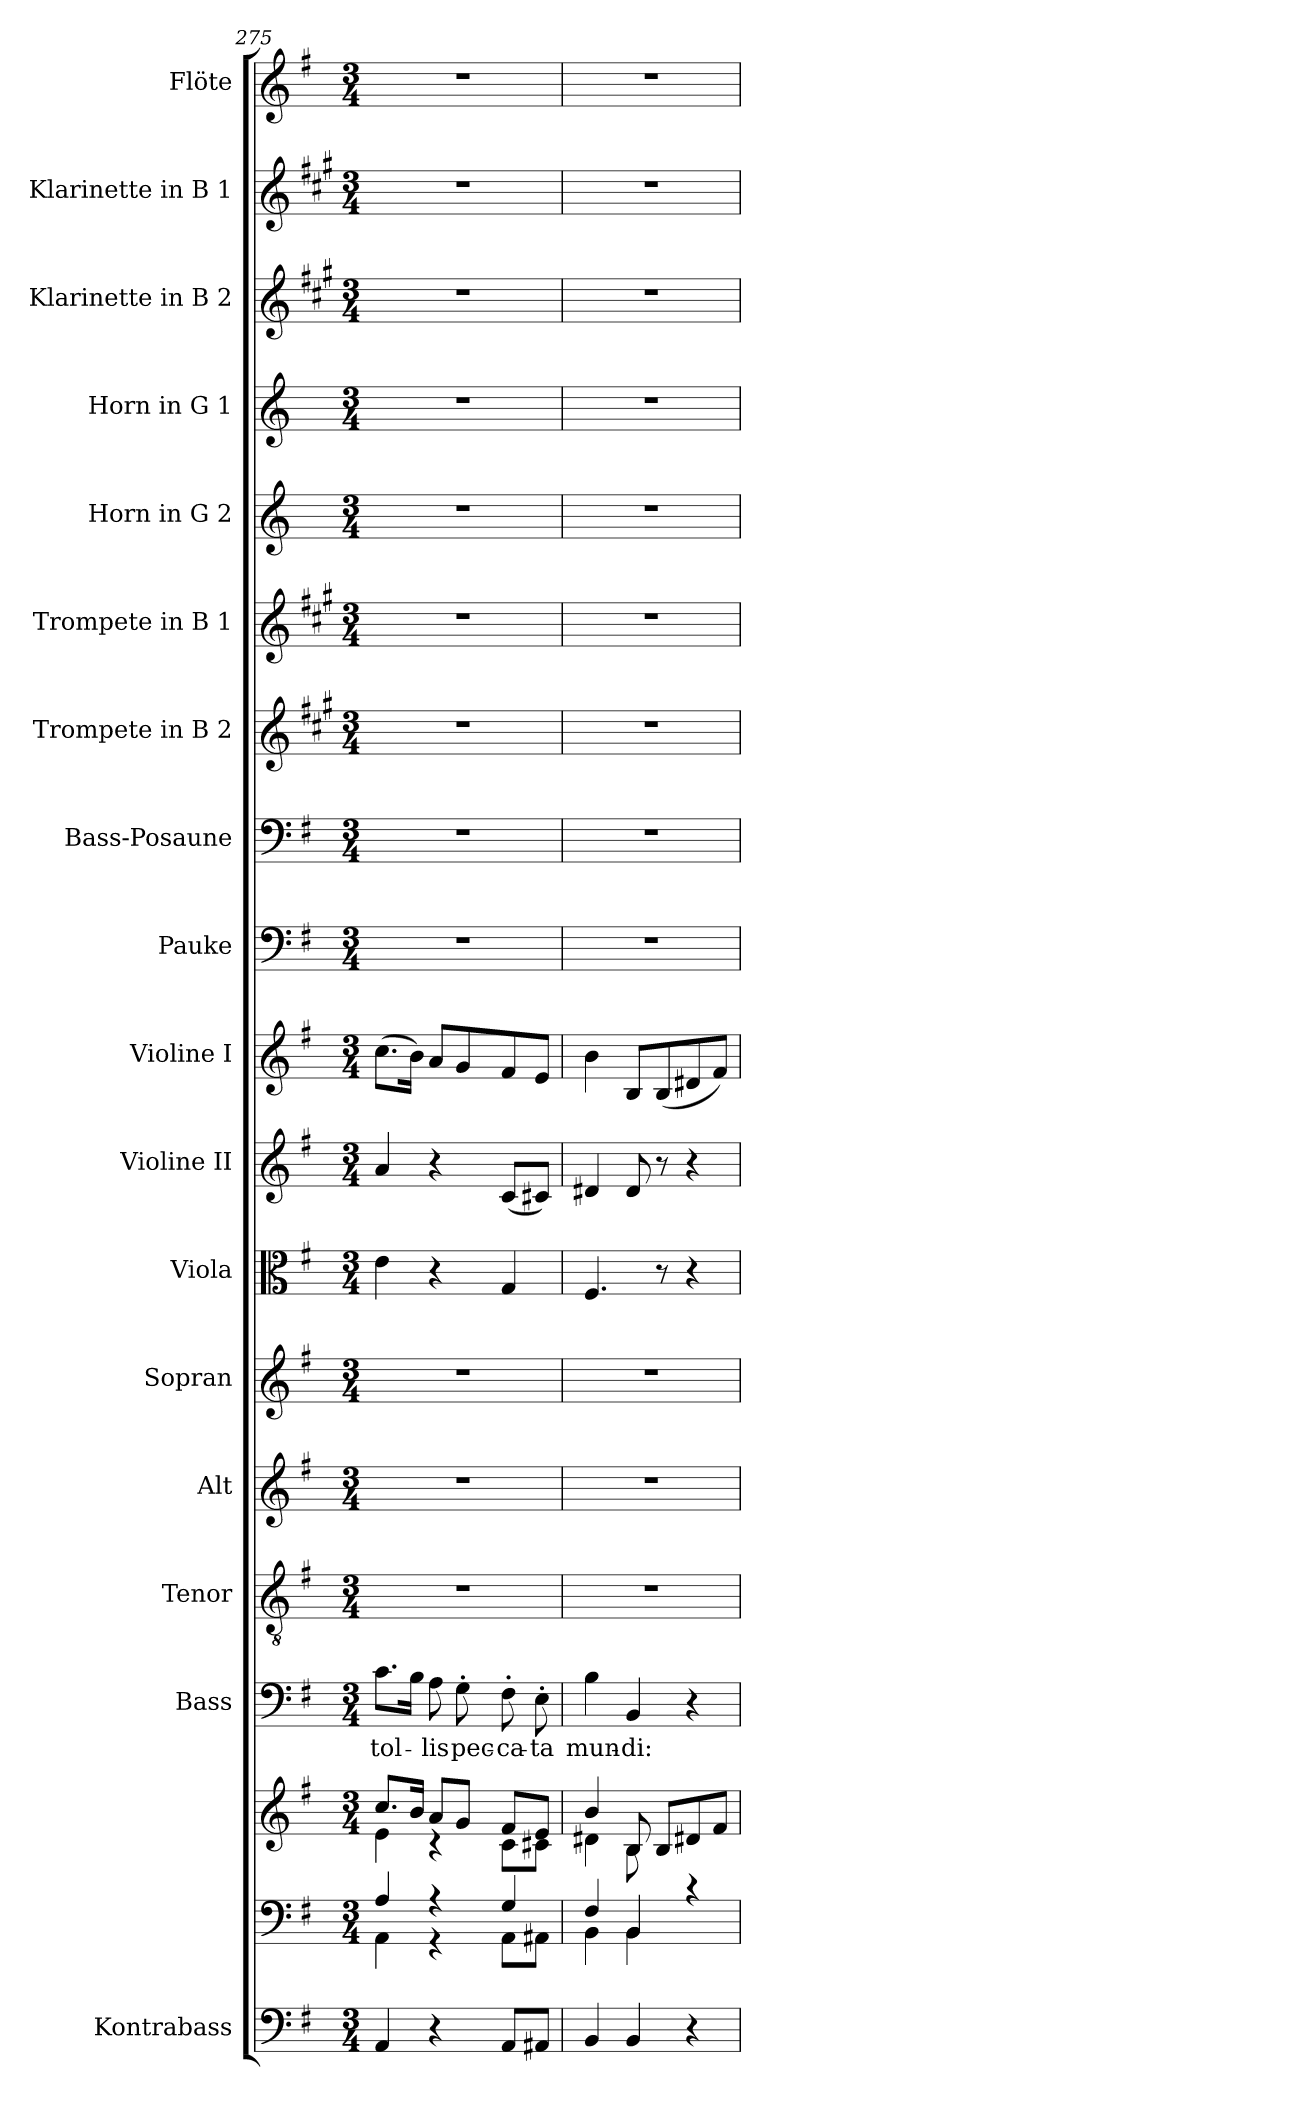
**kern	**kern	**kern	**kern	**text	**kern	**kern	**kern	**kern	**kern	**kern	**kern	**kern	**kern	**kern	**kern	**kern	**kern	**kern	**kern
*part18	*part17	*part17	*part16	*part16	*part15	*part14	*part13	*part12	*part11	*part10	*part9	*part8	*part7	*part6	*part5	*part4	*part3	*part2	*part1
*staff19	*staff18	*staff17	*staff16	*staff16	*staff15	*staff14	*staff13	*staff12	*staff11	*staff10	*staff9	*staff8	*staff7	*staff6	*staff5	*staff4	*staff3	*staff2	*staff1
*I"Kontrabass	*	*	*I"Bass	*	*I"Tenor	*I"Alt	*I"Sopran	*I"Viola	*I"Violine II	*I"Violine I	*I"Pauke	*I"Bass-Posaune	*I"Trompete in B 2	*I"Trompete in B 1	*I"Horn in G 2	*I"Horn in G 1	*I"Klarinette in B 2	*I"Klarinette in B 1	*I"Flöte
*I'Kb.	*	*	*I'B	*	*I'T	*I'A	*I'S	*I'Vla.	*I'Vl. II	*I'Vl. I	*I'Pk.	*I'B. Pos.	*	*	*I'Hrn. 2	*I'Hrn. 1	*	*	*I'Fl.
*clefF4	*clefF4	*clefG2	*clefF4	*	*clefGv2	*clefG2	*clefG2	*clefC3	*clefG2	*clefG2	*clefF4	*clefF4	*clefG2	*clefG2	*clefG2	*clefG2	*clefG2	*clefG2	*clefG2
*ITrd7c12	*	*	*	*	*	*	*	*	*	*	*	*	*ITrd1c2	*ITrd1c2	*ITrd3c5	*ITrd3c5	*ITrd1c2	*ITrd1c2	*
*k[f#]	*k[f#]	*k[f#]	*k[f#]	*	*k[f#]	*k[f#]	*k[f#]	*k[f#]	*k[f#]	*k[f#]	*k[f#]	*k[f#]	*k[f#]	*k[f#]	*k[f#]	*k[f#]	*k[f#]	*k[f#]	*k[f#]
*G:	*G:	*G:	*G:	*	*G:	*G:	*G:	*G:	*G:	*G:	*G:	*G:	*G:	*G:	*G:	*G:	*G:	*G:	*G:
*M3/4	*M3/4	*M3/4	*M3/4	*	*M3/4	*M3/4	*M3/4	*M3/4	*M3/4	*M3/4	*M3/4	*M3/4	*M3/4	*M3/4	*M3/4	*M3/4	*M3/4	*M3/4	*M3/4
=275	=275	=275	=275	=275	=275	=275	=275	=275	=275	=275	=275	=275	=275	=275	=275	=275	=275	=275	=275
*	*^	*^	*	*	*	*	*	*	*	*	*	*	*	*	*	*	*	*	*
!	!	!	!	!	!	!LO:LY:b	!	!	!	!	!	!	!	!	!	!	!	!	!	!	!
4AAA/	4A/	4AA\	8.cc/L	4e\	8.c\L	tol-	2.r	2.r	2.r	4e\	4a/	(>8.cc\L	2.r	2.r	2.r	2.r	2.r	2.r	2.r	2.r	2.r
.	.	.	16b/Jk	.	16B\Jk	.	.	.	.	.	.	16b\Jk)	.	.	.	.	.	.	.	.	.
!	!	!	!	!	!	!LO:LY:b	!	!	!	!	!	!	!	!	!	!	!	!	!	!	!
4r	4r	4r	8a/L	4rc	8A\	-lis	.	.	.	4r	4r	8a/L	.	.	.	.	.	.	.	.	.
!	!	!	!	!	!	!LO:LY:b	!	!	!	!	!	!	!	!	!	!	!	!	!	!	!
.	.	.	8g/J	.	8G'>\	pec-	.	.	.	.	.	8g/	.	.	.	.	.	.	.	.	.
!	!	!	!	!	!	!LO:LY:b	!	!	!	!	!	!	!	!	!	!	!	!	!	!	!
8AAA/L	4G/	8AA\L	8f#/L	8c\L	8F#'>\	-ca-	.	.	.	4G/	(<8c/L	8f#/	.	.	.	.	.	.	.	.	.
!	!	!	!	!	!	!LO:LY:b	!	!	!	!	!	!	!	!	!	!	!	!	!	!	!
8AAA#X/J	.	8AA#X\J	8e/J	8c#X\J	8E'>\	-ta	.	.	.	.	8c#X/J)	8e/J	.	.	.	.	.	.	.	.	.
=276	=276	=276	=276	=276	=276	=276	=276	=276	=276	=276	=276	=276	=276	=276	=276	=276	=276	=276	=276	=276	=276
!	!	!	!	!	!	!LO:LY:b	!	!	!	!	!	!	!	!	!	!	!	!	!	!	!
4BBB/	4F#/	4BB\	4b/	4d#X\	4B\	mun-	2.r	2.r	2.r	4.F#/	4d#X/	4b\	2.r	2.r	2.r	2.r	2.r	2.r	2.r	2.r	2.r
!	!	!	!	!	!	!LO:LY:b	!	!	!	!	!	!	!	!	!	!	!	!	!	!	!
4BBB/	4BB/	4BB\	8B/	8B\	4BB/	-di:	.	.	.	.	8d#/	8B/L	.	.	.	.	.	.	.	.	.
.	.	.	8B/L	4.ryy	.	.	.	.	.	8r	8r	(<8B/	.	.	.	.	.	.	.	.	.
4r	4rc	4ryy	8d#X/	.	4r	.	.	.	.	4r	4r	8d#X/	.	.	.	.	.	.	.	.	.
.	.	.	8f#/J	.	.	.	.	.	.	.	.	8f#/J)	.	.	.	.	.	.	.	.	.
*	*v	*v	*	*	*	*	*	*	*	*	*	*	*	*	*	*	*	*	*	*	*
*	*	*v	*v	*	*	*	*	*	*	*	*	*	*	*	*	*	*	*	*	*
=	=	=	=	=	=	=	=	=	=	=	=	=	=	=	=	=	=	=	=
*-	*-	*-	*-	*-	*-	*-	*-	*-	*-	*-	*-	*-	*-	*-	*-	*-	*-	*-	*-
